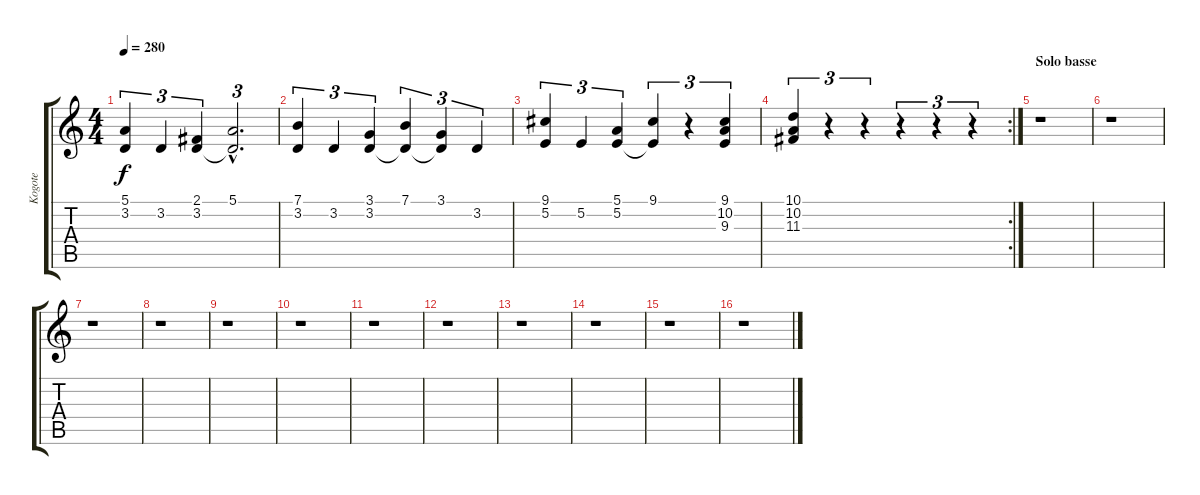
\track ("Kogote" "Kogote") {instrument accordion}
\staff {score tabs}
\tuning (E4 B3 G3 D3 A2 E2) {hide}
\ts (4 4)
\tempo 280
\clef g2
\ks c
(5.1 3.2).4{tu (3 2) dy f} 3.2.4{tu (3 2)} (2.1 3.2).4{tu (3 2)} (5.1{hac} 3.2{hac t}).2{d tu (3 2)} |
(7.1 3.2).4{tu (3 2)} 3.2.4{tu (3 2)} (3.1 3.2).4{tu (3 2)} (7.1 3.2{t}).4{tu (3 2)} (3.1 3.2{t}).4{tu (3 2)} 3.2.4{tu (3 2)} |
(9.1 5.2).4{tu (3 2)} 5.2.4{tu (3 2)} (5.1 5.2).4{tu (3 2)} (9.1 5.2{t}).4{tu (3 2)} r.4{tu (3 2)} (9.1 10.2 9.3).4{tu (3 2)} |
\rc 2
(10.1 10.2 11.3).4{tu (3 2)} r.4{tu (3 2)} r.4{tu (3 2)} r.4{tu (3 2)} r.4{tu (3 2)} r.4{tu (3 2)} |
\section ("" "Solo basse")
r.1 |
r.1 |
r.1 |
r.1 |
r.1 |
r.1 |
r.1 |
r.1 |
r.1 |
r.1 |
r.1 |
r.1
